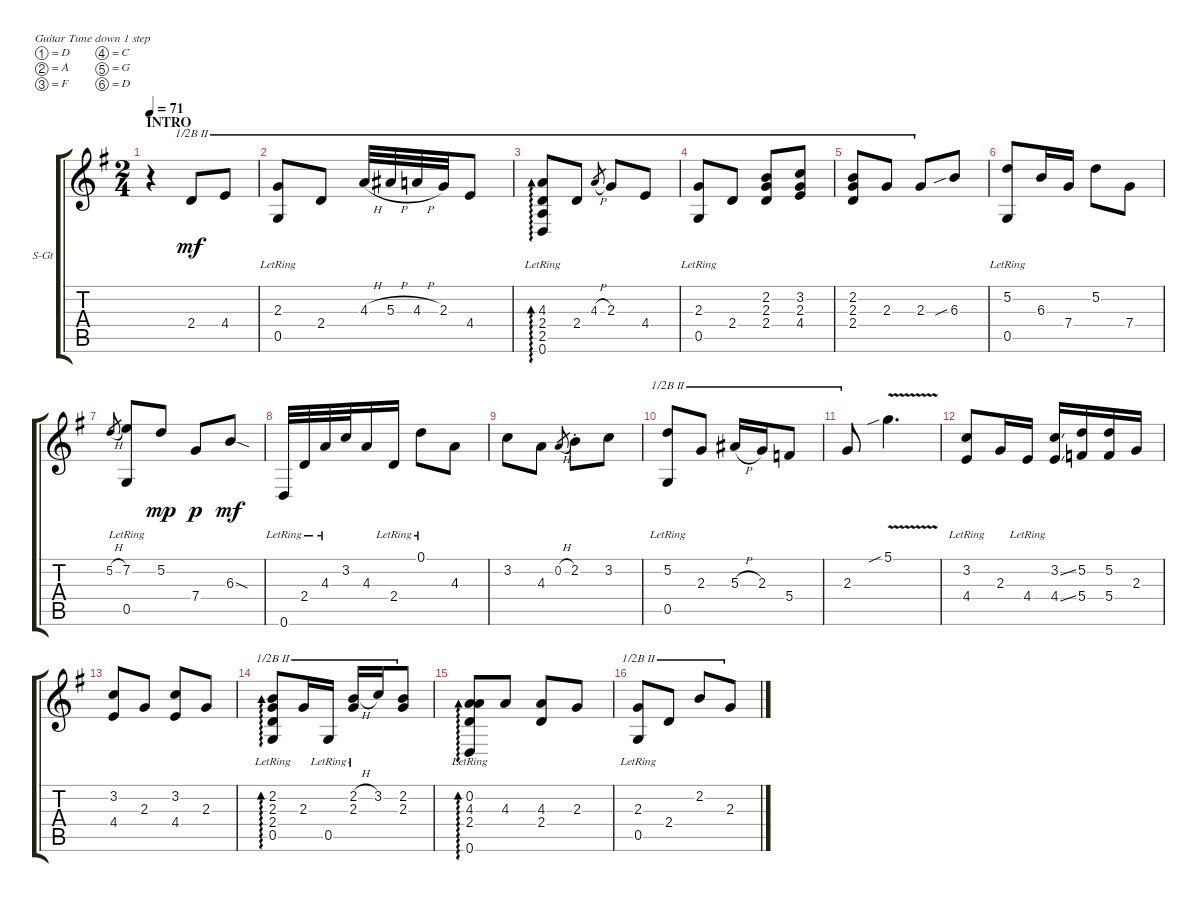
\defaultSystemsLayout 4
\bracketExtendMode groupsimilarinstruments
\firstSystemTrackNameOrientation horizontal
\otherSystemsTrackNameOrientation horizontal
\track ("Steel Guitar" "S-Gt") {instrument acousticguitarsteel}
\staff {score tabs}
\tuning (D4 A3 F3 C3 G2 D2)
\ts (2 4)
\section ("" "INTRO")
\tempo 71
\clef g2
\ks g
r.4{dy mf instrument acousticguitarsteel} 2.4.8{barre (2 half)} 4.4.8{barre (2 half)} |
(2.3 0.5{lr}).8{barre (2 half)} 2.4.8{barre (2 half)} 4.3{h}.32{barre (2 half)} 5.3{h}.32{barre (2 half)} 4.3{h}.32{barre (2 half)} 2.3.32{barre (2 half)} 4.4.8{barre (2 half)} |
(2.4 0.6{lr} 4.3{lr} 2.5).8{ad 240 barre (2 half)} 2.4.8{barre (2 half)} 4.3{h}.8{gr barre (2 half)} 2.3.8{barre (2 half)} 4.4.8{barre (2 half)} |
(2.3 0.5{lr}).8{barre (2 half)} 2.4.8{barre (2 half)} (2.2 2.4 2.3).8{barre (2 half)} (3.2 4.4 2.3).8{barre (2 half)} |
(2.2 2.3 2.4).8{barre (2 half)} 2.3.8{barre (2 half)} 2.3.8{barre (2 half)} 6.3{sib}.8 |
(0.5{lr} 5.2).8 6.3.16 7.4.16 5.2.8 7.4.8 |
5.2{h}.8{gr} (7.2 0.5{lr}).8 5.2.8{dy mp} 7.4.8{dy p} 6.3{sod}.8{dy mf} |
0.6{lr}.32 2.4{lr}.32 4.3{lr}.32 3.2.32 4.3.16 2.4{lr}.16 0.1{lr}.8 4.3.8 |
3.2.8 4.3.8 0.2{h}.8{gr} 2.2{st}.8 3.2.8 |
(0.5{lr} 5.2).8{barre (2 half)} 2.3.8{barre (2 half)} 5.3{h}.16{barre (2 half)} 2.3.16{barre (2 half)} 5.4.8{barre (2 half)} |
2.3.8{barre (2 half)} 5.1{v sib}.4{d} |
(3.2 4.4{lr}).8 2.3.16 4.4{lr}.16 (3.2{ss} 4.4{ss}).16 (5.2 5.4).16 (5.2 5.4).16 2.3.16 |
(3.2 4.4).8 2.3.8 (3.2 4.4).8 2.3.8 |
(2.2 2.3 2.4 0.5{lr}).8{ad 120 barre (2 half)} 2.3.16{barre (2 half)} 0.5{lr}.16{barre (2 half)} (2.2{h} 2.3{lr}).16{barre (2 half)} 3.2.16{barre (2 half)} (2.2 2.3).8{barre (2 half)} |
(4.3 2.4 0.6{lr} 0.2).8{ad 74} 4.3.8 (4.3 2.4).8 2.3.8 |
(2.3 0.5{lr}).8{barre (2 half)} 2.4.8{barre (2 half)} 2.2.8{barre (2 half)} 2.3.8{barre (2 half)}
